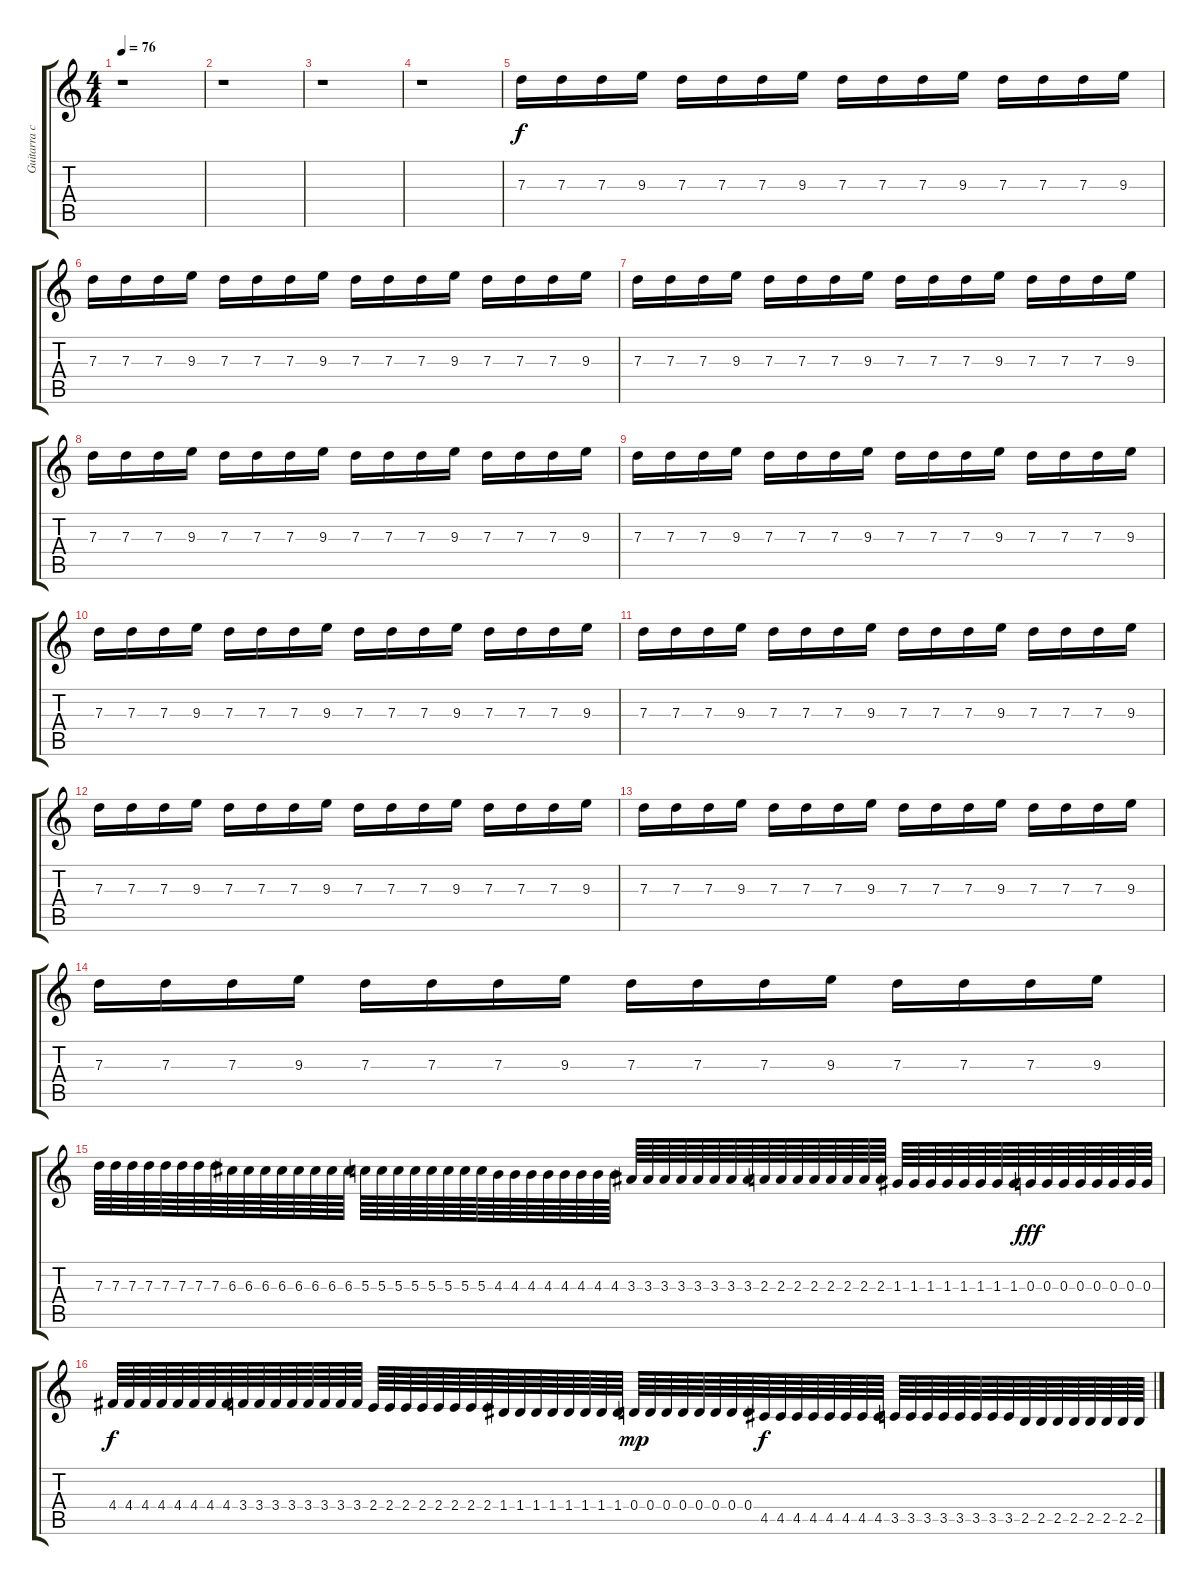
\track ("Guitarra con efecto raro (Ed O'Brein)" "Guitarra c") {instrument guitarharmonics}
\staff {score tabs}
\tuning (E4 B3 G3 D3 A2 E2) {hide}
\ts (4 4)
\tempo 76
\clef g2
\ks c
r.1{dy f} |
r.1 |
r.1 |
r.1{volume 0} |
7.3.16{volume 8} 7.3.16 7.3.16 9.3.16 7.3.16 7.3.16 7.3.16 9.3.16 7.3.16 7.3.16 7.3.16 9.3.16 7.3.16 7.3.16 7.3.16 9.3.16 |
7.3.16 7.3.16 7.3.16 9.3.16 7.3.16 7.3.16 7.3.16 9.3.16 7.3.16 7.3.16 7.3.16 9.3.16 7.3.16 7.3.16 7.3.16 9.3.16 |
7.3.16 7.3.16 7.3.16 9.3.16 7.3.16 7.3.16 7.3.16 9.3.16 7.3.16 7.3.16 7.3.16 9.3.16 7.3.16 7.3.16 7.3.16 9.3.16 |
7.3.16{volume 16} 7.3.16 7.3.16 9.3.16 7.3.16 7.3.16 7.3.16 9.3.16 7.3.16 7.3.16 7.3.16 9.3.16 7.3.16 7.3.16 7.3.16 9.3.16 |
7.3.16 7.3.16 7.3.16 9.3.16 7.3.16 7.3.16 7.3.16 9.3.16 7.3.16 7.3.16 7.3.16 9.3.16 7.3.16 7.3.16 7.3.16 9.3.16 |
7.3.16 7.3.16 7.3.16 9.3.16 7.3.16 7.3.16 7.3.16 9.3.16 7.3.16 7.3.16 7.3.16 9.3.16 7.3.16 7.3.16 7.3.16 9.3.16 |
7.3.16 7.3.16 7.3.16 9.3.16 7.3.16 7.3.16 7.3.16 9.3.16 7.3.16 7.3.16 7.3.16 9.3.16 7.3.16 7.3.16 7.3.16 9.3.16 |
7.3.16 7.3.16 7.3.16 9.3.16 7.3.16 7.3.16 7.3.16 9.3.16 7.3.16 7.3.16 7.3.16 9.3.16 7.3.16 7.3.16 7.3.16 9.3.16 |
7.3.16 7.3.16 7.3.16 9.3.16 7.3.16 7.3.16 7.3.16 9.3.16 7.3.16 7.3.16 7.3.16 9.3.16 7.3.16 7.3.16 7.3.16 9.3.16 |
7.3.16 7.3.16 7.3.16 9.3.16 7.3.16 7.3.16 7.3.16 9.3.16 7.3.16 7.3.16 7.3.16 9.3.16 7.3.16 7.3.16 7.3.16 9.3.16 |
7.3.64 7.3.64 7.3.64 7.3.64 7.3.64 7.3.64 7.3.64 7.3.64 6.3.64 6.3.64 6.3.64 6.3.64 6.3.64 6.3.64 6.3.64 6.3.64 5.3.64 5.3.64 5.3.64 5.3.64 5.3.64 5.3.64 5.3.64 5.3.64 4.3.64 4.3.64 4.3.64 4.3.64 4.3.64 4.3.64 4.3.64 4.3.64 3.3.64 3.3.64 3.3.64 3.3.64 3.3.64 3.3.64 3.3.64 3.3.64 2.3.64 2.3.64 2.3.64 2.3.64 2.3.64 2.3.64 2.3.64 2.3.64 1.3.64 1.3.64 1.3.64 1.3.64 1.3.64 1.3.64 1.3.64 1.3.64 0.3.64{dy fff} 0.3.64 0.3.64 0.3.64 0.3.64 0.3.64 0.3.64 0.3.64 |
4.4.64{dy f} 4.4.64 4.4.64 4.4.64 4.4.64 4.4.64 4.4.64 4.4.64 3.4.64 3.4.64 3.4.64 3.4.64 3.4.64 3.4.64 3.4.64 3.4.64 2.4.64 2.4.64 2.4.64 2.4.64 2.4.64 2.4.64 2.4.64 2.4.64 1.4.64 1.4.64 1.4.64 1.4.64 1.4.64 1.4.64 1.4.64 1.4.64 0.4.64{dy mp} 0.4.64 0.4.64 0.4.64 0.4.64 0.4.64 0.4.64 0.4.64 4.5.64{dy f} 4.5.64 4.5.64 4.5.64 4.5.64 4.5.64 4.5.64 4.5.64 3.5.64 3.5.64 3.5.64 3.5.64 3.5.64 3.5.64 3.5.64 3.5.64 2.5.64 2.5.64 2.5.64 2.5.64 2.5.64 2.5.64 2.5.64 2.5.64
